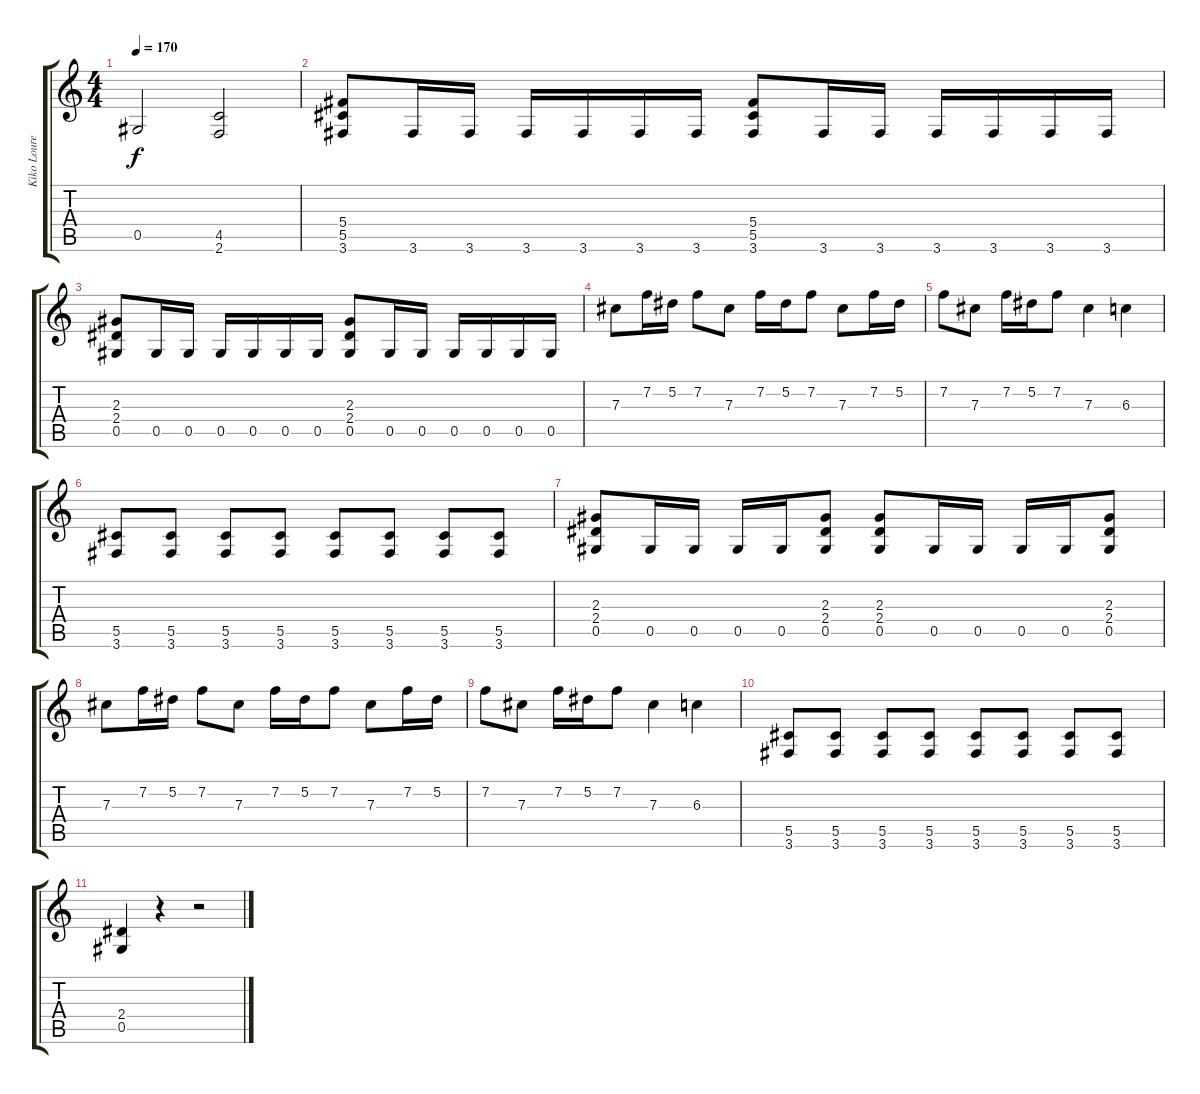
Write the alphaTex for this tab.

\track ("Kiko Loureiro" "Kiko Loure") {instrument distortionguitar}
\staff {score tabs}
\tuning (Eb4 Bb3 Gb3 Db3 Ab2 Eb2) {hide}
\ts (4 4)
\tempo 170
\clef g2
\ks c
0.5.2{dy f} (4.5 2.6).2 |
(5.4 5.5 3.6).8 3.6.16 3.6.16 3.6.16 3.6.16 3.6.16 3.6.16 (5.4 5.5 3.6).8 3.6.16 3.6.16 3.6.16 3.6.16 3.6.16 3.6.16 |
(2.3 2.4 0.5).8 0.5.16 0.5.16 0.5.16 0.5.16 0.5.16 0.5.16 (2.3 2.4 0.5).8 0.5.16 0.5.16 0.5.16 0.5.16 0.5.16 0.5.16 |
7.3.8 7.2.16 5.2.16 7.2.8 7.3.8 7.2.16 5.2.16 7.2.8 7.3.8 7.2.16 5.2.16 |
7.2.8 7.3.8 7.2.16 5.2.16 7.2.8 7.3.4 6.3.4 |
(5.5 3.6).8 (5.5 3.6).8 (5.5 3.6).8 (5.5 3.6).8 (5.5 3.6).8 (5.5 3.6).8 (5.5 3.6).8 (5.5 3.6).8 |
(2.3 2.4 0.5).8 0.5.16 0.5.16 0.5.16 0.5.16 (2.3 2.4 0.5).8 (2.3 2.4 0.5).8 0.5.16 0.5.16 0.5.16 0.5.16 (2.3 2.4 0.5).8 |
7.3.8 7.2.16 5.2.16 7.2.8 7.3.8 7.2.16 5.2.16 7.2.8 7.3.8 7.2.16 5.2.16 |
7.2.8 7.3.8 7.2.16 5.2.16 7.2.8 7.3.4 6.3.4 |
(5.5 3.6).8 (5.5 3.6).8 (5.5 3.6).8 (5.5 3.6).8 (5.5 3.6).8 (5.5 3.6).8 (5.5 3.6).8 (5.5 3.6).8 |
(2.4 0.5).4 r.4 r.2
